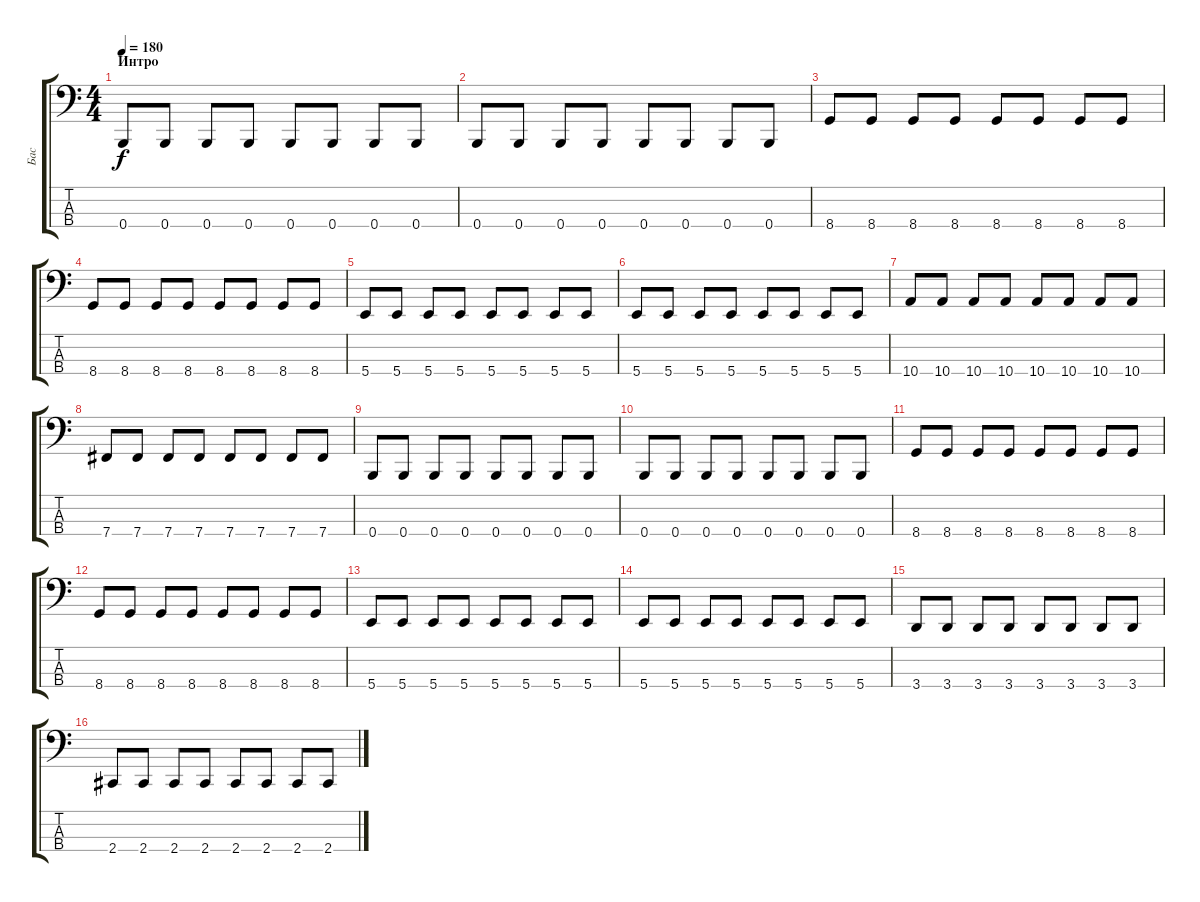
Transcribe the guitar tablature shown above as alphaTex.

\track ("Бас" "Бас") {instrument electricbasspick}
\staff {score tabs}
\tuning (E2 B1 Gb1 B0) {hide}
\ts (4 4)
\section ("" "Интро")
\tempo 180
\clef f4
\ks c
0.4.8{dy f instrument electricbasspick} 0.4.8 0.4.8 0.4.8 0.4.8 0.4.8 0.4.8 0.4.8 |
0.4.8 0.4.8 0.4.8 0.4.8 0.4.8 0.4.8 0.4.8 0.4.8 |
8.4.8 8.4.8 8.4.8 8.4.8 8.4.8 8.4.8 8.4.8 8.4.8 |
8.4.8 8.4.8 8.4.8 8.4.8 8.4.8 8.4.8 8.4.8 8.4.8 |
5.4.8 5.4.8 5.4.8 5.4.8 5.4.8 5.4.8 5.4.8 5.4.8 |
5.4.8 5.4.8 5.4.8 5.4.8 5.4.8 5.4.8 5.4.8 5.4.8 |
10.4.8 10.4.8 10.4.8 10.4.8 10.4.8 10.4.8 10.4.8 10.4.8 |
7.4.8 7.4.8 7.4.8 7.4.8 7.4.8 7.4.8 7.4.8 7.4.8 |
0.4.8 0.4.8 0.4.8 0.4.8 0.4.8 0.4.8 0.4.8 0.4.8 |
0.4.8 0.4.8 0.4.8 0.4.8 0.4.8 0.4.8 0.4.8 0.4.8 |
8.4.8 8.4.8 8.4.8 8.4.8 8.4.8 8.4.8 8.4.8 8.4.8 |
8.4.8 8.4.8 8.4.8 8.4.8 8.4.8 8.4.8 8.4.8 8.4.8 |
5.4.8 5.4.8 5.4.8 5.4.8 5.4.8 5.4.8 5.4.8 5.4.8 |
5.4.8 5.4.8 5.4.8 5.4.8 5.4.8 5.4.8 5.4.8 5.4.8 |
3.4.8 3.4.8 3.4.8 3.4.8 3.4.8 3.4.8 3.4.8 3.4.8 |
2.4.8 2.4.8 2.4.8 2.4.8 2.4.8 2.4.8 2.4.8 2.4.8
